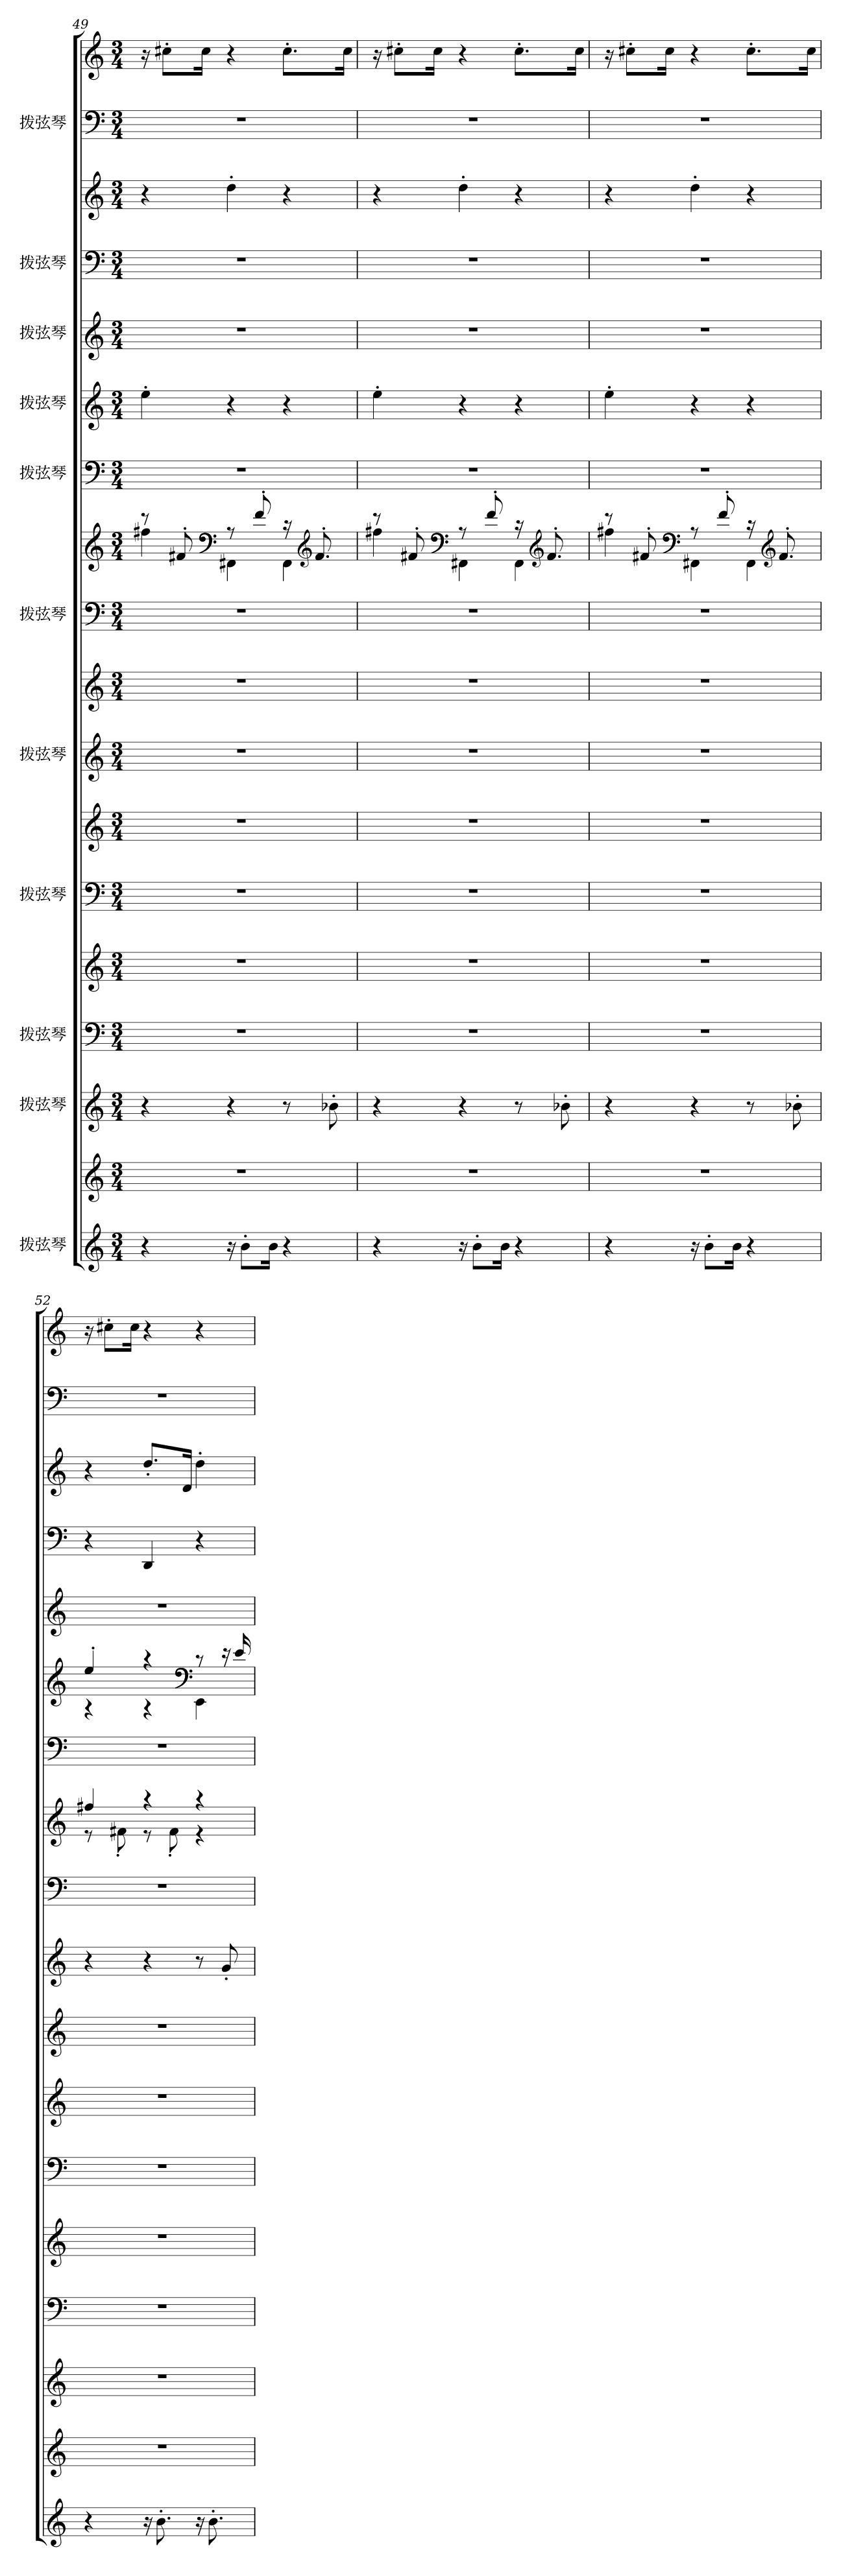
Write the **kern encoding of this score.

**kern	**kern	**kern	**kern	**kern	**kern	**kern	**kern	**kern	**kern	**kern	**kern	**kern	**kern	**kern	**kern	**kern	**kern
*part11	*part11	*part10	*part9	*part9	*part8	*part8	*part7	*part7	*part6	*part6	*part5	*part4	*part3	*part2	*part2	*part1	*part1
*staff18	*staff17	*staff16	*staff15	*staff14	*staff13	*staff12	*staff11	*staff10	*staff9	*staff8	*staff7	*staff6	*staff5	*staff4	*staff3	*staff2	*staff1
*I"拨弦琴	*	*I"拨弦琴	*I"拨弦琴	*	*I"拨弦琴	*	*I"拨弦琴	*	*I"拨弦琴	*	*I"拨弦琴	*I"拨弦琴	*I"拨弦琴	*I"拨弦琴	*	*I"拨弦琴	*
!!LO:PB:g=z
*clefG2	*clefG2	*clefG2	*clefF4	*clefG2	*clefF4	*clefG2	*clefG2	*clefG2	*clefF4	*clefG2	*clefF4	*clefG2	*clefG2	*clefF4	*clefG2	*clefF4	*clefG2
*k[]	*k[]	*k[]	*k[]	*k[]	*k[]	*k[]	*k[]	*k[]	*k[]	*k[]	*k[]	*k[]	*k[]	*k[]	*k[]	*k[]	*k[]
*M3/4	*M3/4	*M3/4	*M3/4	*M3/4	*M3/4	*M3/4	*M3/4	*M3/4	*M3/4	*M3/4	*M3/4	*M3/4	*M3/4	*M3/4	*M3/4	*M3/4	*M3/4
=49	=49	=49	=49	=49	=49	=49	=49	=49	=49	=49	=49	=49	=49	=49	=49	=49	=49
*	*	*	*	*	*	*	*	*	*	*^	*	*	*	*	*	*	*
4r	2.r	4r	2.r	2.r	2.r	2.r	2.r	2.r	2.r	8r	4ff#X\	2.r	4ee'\	2.r	2.r	4r	2.r	16r
.	.	.	.	.	.	.	.	.	.	.	.	.	.	.	.	.	.	8cc#X'\L
.	.	.	.	.	.	.	.	.	.	8f#X'/	.	.	.	.	.	.	.	.
.	.	.	.	.	.	.	.	.	.	.	.	.	.	.	.	.	.	16cc#\Jk
*	*	*	*	*	*	*	*	*	*	*clefF4	*	*	*	*	*	*	*	*
16r	.	4r	.	.	.	.	.	.	.	8r	4FF#X\	.	4r	.	.	4dd'\	.	4r
8b'\L	.	.	.	.	.	.	.	.	.	.	.	.	.	.	.	.	.	.
.	.	.	.	.	.	.	.	.	.	8f#'/	.	.	.	.	.	.	.	.
16b\Jk	.	.	.	.	.	.	.	.	.	.	.	.	.	.	.	.	.	.
4r	.	8r	.	.	.	.	.	.	.	16r	4FF#\	.	4r	.	.	4r	.	8.cc#'\L
*	*	*	*	*	*	*	*	*	*	*clefG2	*	*	*	*	*	*	*	*
.	.	.	.	.	.	.	.	.	.	8.f#'/	.	.	.	.	.	.	.	.
.	.	8b-X'\	.	.	.	.	.	.	.	.	.	.	.	.	.	.	.	.
.	.	.	.	.	.	.	.	.	.	.	.	.	.	.	.	.	.	16cc#\Jk
=50	=50	=50	=50	=50	=50	=50	=50	=50	=50	=50	=50	=50	=50	=50	=50	=50	=50	=50
4r	2.r	4r	2.r	2.r	2.r	2.r	2.r	2.r	2.r	8r	4ff#X\	2.r	4ee'\	2.r	2.r	4r	2.r	16r
.	.	.	.	.	.	.	.	.	.	.	.	.	.	.	.	.	.	8cc#X'\L
.	.	.	.	.	.	.	.	.	.	8f#X'/	.	.	.	.	.	.	.	.
.	.	.	.	.	.	.	.	.	.	.	.	.	.	.	.	.	.	16cc#\Jk
*	*	*	*	*	*	*	*	*	*	*clefF4	*	*	*	*	*	*	*	*
16r	.	4r	.	.	.	.	.	.	.	8r	4FF#X\	.	4r	.	.	4dd'\	.	4r
8b'\L	.	.	.	.	.	.	.	.	.	.	.	.	.	.	.	.	.	.
.	.	.	.	.	.	.	.	.	.	8f#'/	.	.	.	.	.	.	.	.
16b\Jk	.	.	.	.	.	.	.	.	.	.	.	.	.	.	.	.	.	.
4r	.	8r	.	.	.	.	.	.	.	16r	4FF#\	.	4r	.	.	4r	.	8.cc#'\L
*	*	*	*	*	*	*	*	*	*	*clefG2	*	*	*	*	*	*	*	*
.	.	.	.	.	.	.	.	.	.	8.f#'/	.	.	.	.	.	.	.	.
.	.	8b-X'\	.	.	.	.	.	.	.	.	.	.	.	.	.	.	.	.
.	.	.	.	.	.	.	.	.	.	.	.	.	.	.	.	.	.	16cc#\Jk
!!LO:PB:g=z
=51	=51	=51	=51	=51	=51	=51	=51	=51	=51	=51	=51	=51	=51	=51	=51	=51	=51	=51
4r	2.r	4r	2.r	2.r	2.r	2.r	2.r	2.r	2.r	8r	4ff#X\	2.r	4ee'\	2.r	2.r	4r	2.r	16r
.	.	.	.	.	.	.	.	.	.	.	.	.	.	.	.	.	.	8cc#X'\L
.	.	.	.	.	.	.	.	.	.	8f#X'/	.	.	.	.	.	.	.	.
.	.	.	.	.	.	.	.	.	.	.	.	.	.	.	.	.	.	16cc#\Jk
*	*	*	*	*	*	*	*	*	*	*clefF4	*	*	*	*	*	*	*	*
16r	.	4r	.	.	.	.	.	.	.	8r	4FF#X\	.	4r	.	.	4dd'\	.	4r
8b'\L	.	.	.	.	.	.	.	.	.	.	.	.	.	.	.	.	.	.
.	.	.	.	.	.	.	.	.	.	8f#'/	.	.	.	.	.	.	.	.
16b\Jk	.	.	.	.	.	.	.	.	.	.	.	.	.	.	.	.	.	.
4r	.	8r	.	.	.	.	.	.	.	16r	4FF#\	.	4r	.	.	4r	.	8.cc#'\L
*	*	*	*	*	*	*	*	*	*	*clefG2	*	*	*	*	*	*	*	*
.	.	.	.	.	.	.	.	.	.	8.f#'/	.	.	.	.	.	.	.	.
.	.	8b-X'\	.	.	.	.	.	.	.	.	.	.	.	.	.	.	.	.
.	.	.	.	.	.	.	.	.	.	.	.	.	.	.	.	.	.	16cc#\Jk
=52	=52	=52	=52	=52	=52	=52	=52	=52	=52	=52	=52	=52	=52	=52	=52	=52	=52	=52
*	*	*	*	*	*	*	*	*	*	*	*	*	*^	*	*	*	*	*
4r	2.r	2.r	2.r	2.r	2.r	2.r	2.r	4r	2.r	4ff#X/	8r	2.r	4ee'/	4r	2.r	4r	4r	2.r	16r
.	.	.	.	.	.	.	.	.	.	.	.	.	.	.	.	.	.	.	8cc#X'\L
.	.	.	.	.	.	.	.	.	.	.	8f#X'\	.	.	.	.	.	.	.	.
.	.	.	.	.	.	.	.	.	.	.	.	.	.	.	.	.	.	.	16cc#\Jk
16r	.	.	.	.	.	.	.	4r	.	4r	8r	.	4r	4r	.	4DD/	8.dd'/L	.	4r
8.b'\	.	.	.	.	.	.	.	.	.	.	.	.	.	.	.	.	.	.	.
.	.	.	.	.	.	.	.	.	.	.	8f#'\	.	.	.	.	.	.	.	.
.	.	.	.	.	.	.	.	.	.	.	.	.	.	.	.	.	16d/Jk	.	.
*	*	*	*	*	*	*	*	*	*	*	*	*	*clefF4	*	*	*	*	*	*
16r	.	.	.	.	.	.	.	8r	.	4r	4r	.	8r	4EE\	.	4r	4dd'\	.	4r
8.b'\	.	.	.	.	.	.	.	.	.	.	.	.	.	.	.	.	.	.	.
.	.	.	.	.	.	.	.	8g'/	.	.	.	.	16r	.	.	.	.	.	.
.	.	.	.	.	.	.	.	.	.	.	.	.	16e/	.	.	.	.	.	.
*	*	*	*	*	*	*	*	*	*	*v	*v	*	*v	*v	*	*	*	*	*
=	=	=	=	=	=	=	=	=	=	=	=	=	=	=	=	=	=
*-	*-	*-	*-	*-	*-	*-	*-	*-	*-	*-	*-	*-	*-	*-	*-	*-	*-
